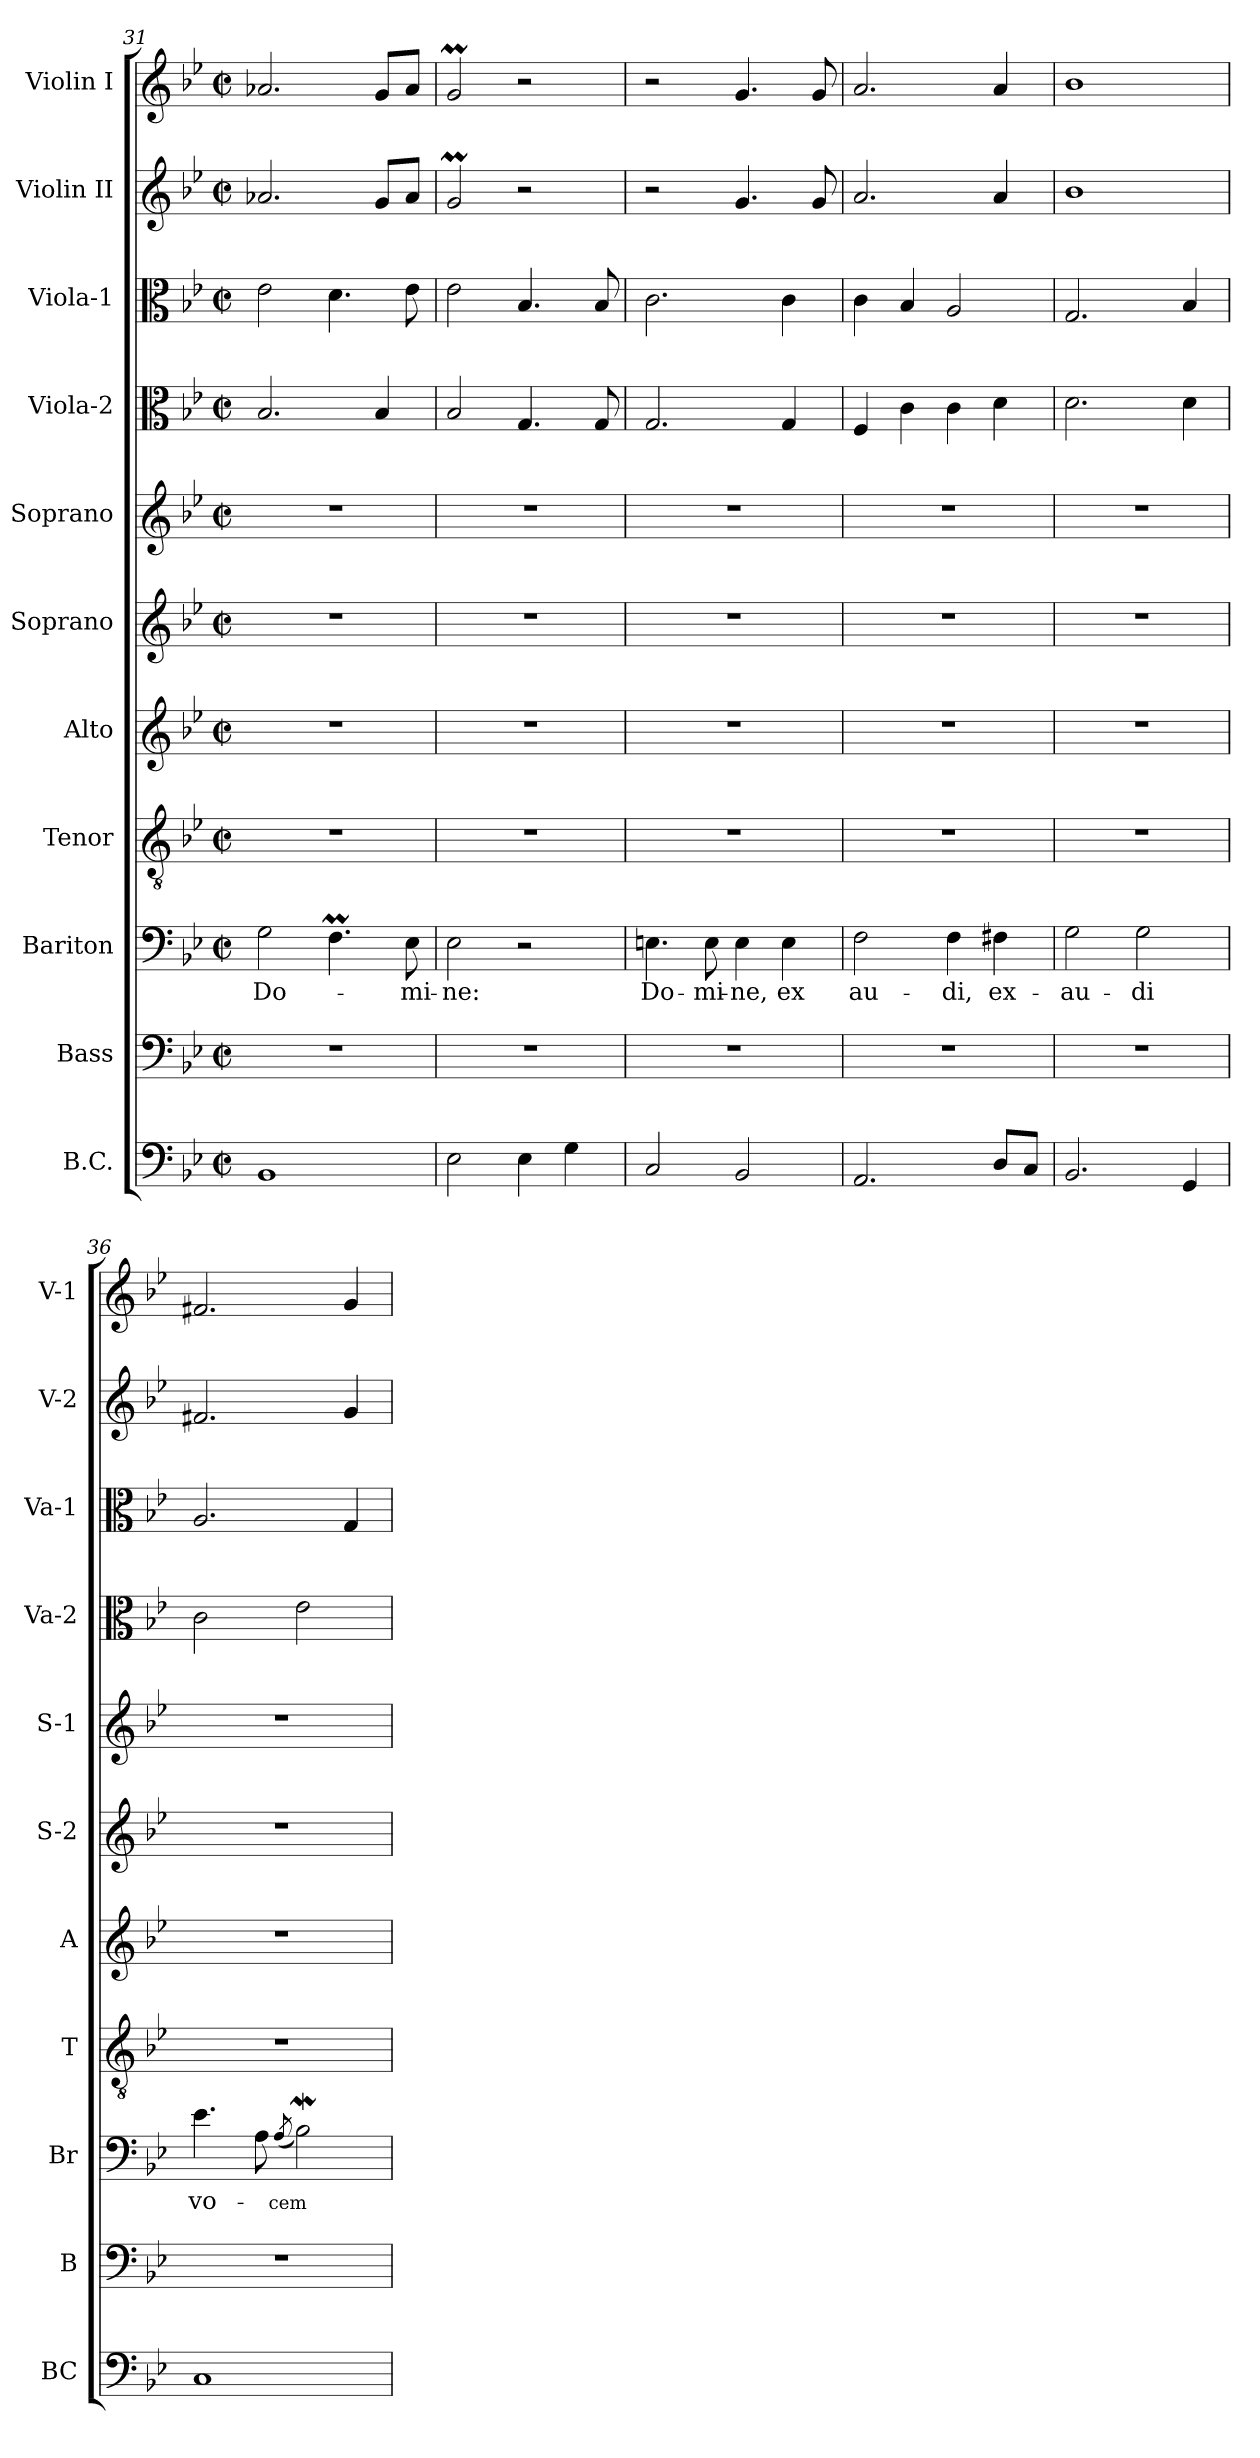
**kern	**kern	**kern	**text	**kern	**kern	**kern	**kern	**kern	**kern	**kern	**kern
*part11	*part10	*part9	*part9	*part8	*part7	*part6	*part5	*part4	*part3	*part2	*part1
*staff11	*staff10	*staff9	*staff9	*staff8	*staff7	*staff6	*staff5	*staff4	*staff3	*staff2	*staff1
*I"B.C.	*I"Bass	*I"Bariton	*	*I"Tenor	*I"Alto	*I"Soprano	*I"Soprano	*I"Viola-2	*I"Viola-1	*I"Violin II	*I"Violin I
*I'BC	*I'B	*I'Br	*	*I'T	*I'A	*I'S-2	*I'S-1	*I'Va-2	*I'Va-1	*I'V-2	*I'V-1
!!LO:LB:g=z
*clefF4	*clefF4	*clefF4	*	*clefGv2	*clefG2	*clefG2	*clefG2	*clefC3	*clefC3	*clefG2	*clefG2
*k[b-e-]	*k[b-e-]	*k[b-e-]	*	*k[b-e-]	*k[b-e-]	*k[b-e-]	*k[b-e-]	*k[b-e-]	*k[b-e-]	*k[b-e-]	*k[b-e-]
*B-:	*B-:	*B-:	*	*B-:	*B-:	*B-:	*B-:	*B-:	*B-:	*B-:	*B-:
*M2/2	*M2/2	*M2/2	*	*M2/2	*M2/2	*M2/2	*M2/2	*M2/2	*M2/2	*M2/2	*M2/2
*met(c|)	*met(c|)	*met(c|)	*	*met(c|)	*met(c|)	*met(c|)	*met(c|)	*met(c|)	*met(c|)	*met(c|)	*met(c|)
=31	=31	=31	=31	=31	=31	=31	=31	=31	=31	=31	=31
!	!	!	!LO:LY:b	!	!	!	!	!	!	!	!
1BB-	1r	2G\	Do-	1r	1r	1r	1r	2.B-/	2e-\	2.a-X/	2.a-X/
.	.	4.FM\	.	.	.	.	.	.	4.d\	.	.
.	.	.	.	.	.	.	.	4B-/	.	8g/L	8g/L
!	!	!	!LO:LY:b	!	!	!	!	!	!	!	!
.	.	8E-\	-mi-	.	.	.	.	.	8e-\	8a-/J	8a-/J
=32	=32	=32	=32	=32	=32	=32	=32	=32	=32	=32	=32
!	!	!	!LO:LY:b	!	!	!	!	!	!	!	!
2E-\	1r	2E-\	-ne:	1r	1r	1r	1r	2B-/	2e-\	2gM/	2gM/
4E-\	.	2r	.	.	.	.	.	4.G/	4.B-/	2r	2r
4G\	.	.	.	.	.	.	.	.	.	.	.
.	.	.	.	.	.	.	.	8G/	8B-/	.	.
=33	=33	=33	=33	=33	=33	=33	=33	=33	=33	=33	=33
!	!	!	!LO:LY:b	!	!	!	!	!	!	!	!
2C/	1r	4.En\	Do-	1r	1r	1r	1r	2.G/	2.c\	2r	2r
!	!	!	!LO:LY:b	!	!	!	!	!	!	!	!
.	.	8E\	-mi-	.	.	.	.	.	.	.	.
!	!	!	!LO:LY:b	!	!	!	!	!	!	!	!
2BB-/	.	4E\	-ne,	.	.	.	.	.	.	4.g/	4.g/
!	!	!	!LO:LY:b	!	!	!	!	!	!	!	!
.	.	4E\	ex	.	.	.	.	4G/	4c\	.	.
.	.	.	.	.	.	.	.	.	.	8g/	8g/
=34	=34	=34	=34	=34	=34	=34	=34	=34	=34	=34	=34
!	!	!	!LO:LY:b	!	!	!	!	!	!	!	!
2.AA/	1r	2F\	au-	1r	1r	1r	1r	4F/	4c\	2.a/	2.a/
.	.	.	.	.	.	.	.	4c\	4B-/	.	.
!	!	!	!LO:LY:b	!	!	!	!	!	!	!	!
.	.	4F\	-di,	.	.	.	.	4c\	2A/	.	.
!	!	!	!LO:LY:b	!	!	!	!	!	!	!	!
8D/L	.	4F#X\	ex-	.	.	.	.	4d\	.	4a/	4a/
8C/J	.	.	.	.	.	.	.	.	.	.	.
=35	=35	=35	=35	=35	=35	=35	=35	=35	=35	=35	=35
!	!	!	!LO:LY:b	!	!	!	!	!	!	!	!
2.BB-/	1r	2G\	-au-	1r	1r	1r	1r	2.d\	2.G/	1b-	1b-
!	!	!	!LO:LY:b	!	!	!	!	!	!	!	!
.	.	2G\	-di	.	.	.	.	.	.	.	.
4GG/	.	.	.	.	.	.	.	4d\	4B-/	.	.
=36	=36	=36	=36	=36	=36	=36	=36	=36	=36	=36	=36
!	!	!	!LO:LY:b	!	!	!	!	!	!	!	!
1C	1r	4.e-\	vo-	1r	1r	1r	1r	2c\	2.A/	2.f#X/	2.f#X/
.	.	8A\	.	.	.	.	.	.	.	.	.
!	!	!	!LO:LY:b	!	!	!	!	!	!	!	!
.	.	(<8qA/	-cem	.	.	.	.	.	.	.	.
.	.	2B-w\)	.	.	.	.	.	2e-\	.	.	.
.	.	.	.	.	.	.	.	.	4G/	4g/	4g/
=	=	=	=	=	=	=	=	=	=	=	=
*-	*-	*-	*-	*-	*-	*-	*-	*-	*-	*-	*-
